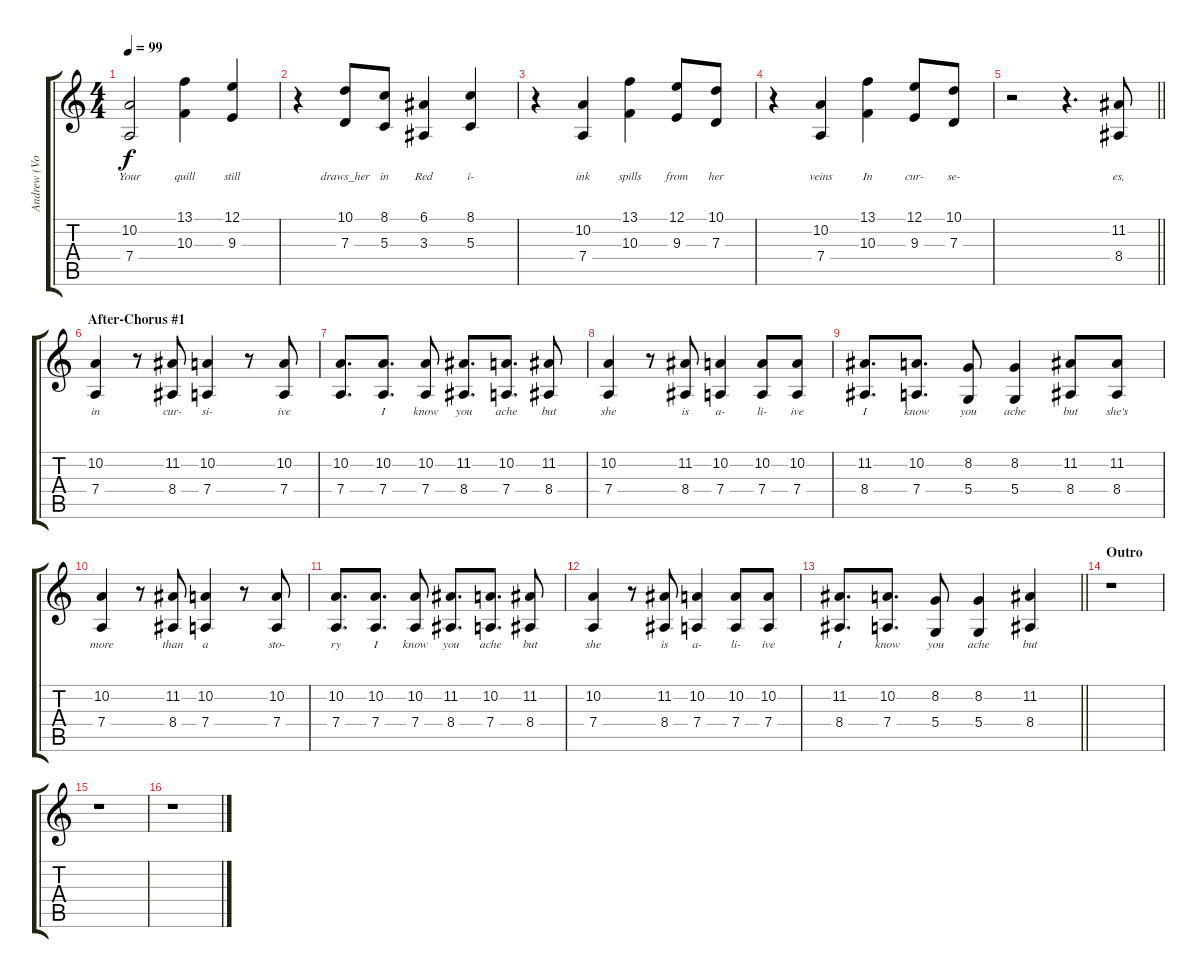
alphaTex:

\track ("Andrew (Vocals)" "Andrew (Vo") {instrument lead2sawtooth}
\staff {score tabs}
\tuning (E4 B3 G3 D3 A2 E2) {hide}
\ts (4 4)
\tempo 99
\clef g2
\ks c
(10.2 7.4).2{lyrics (0 "Your") lyrics (1 "") lyrics (2 "") lyrics (3 "") lyrics (4 "") dy f} (13.1 10.3).4{lyrics (0 "quill") lyrics (1 "") lyrics (2 "") lyrics (3 "") lyrics (4 "")} (12.1 9.3).4{lyrics (0 "still") lyrics (1 "") lyrics (2 "") lyrics (3 "") lyrics (4 "")} |
r.4 (10.1 7.3).8{lyrics (0 "draws_her") lyrics (1 "") lyrics (2 "") lyrics (3 "") lyrics (4 "")} (8.1 5.3).8{lyrics (0 "in") lyrics (1 "") lyrics (2 "") lyrics (3 "") lyrics (4 "")} (6.1 3.3).4{lyrics (0 "Red") lyrics (1 "") lyrics (2 "") lyrics (3 "") lyrics (4 "")} (8.1 5.3).4{lyrics (0 "i-") lyrics (1 "") lyrics (2 "") lyrics (3 "") lyrics (4 "")} |
r.4 (10.2 7.4).4{lyrics (0 "ink") lyrics (1 "") lyrics (2 "") lyrics (3 "") lyrics (4 "")} (13.1 10.3).4{lyrics (0 "spills") lyrics (1 "") lyrics (2 "") lyrics (3 "") lyrics (4 "")} (12.1 9.3).8{lyrics (0 "from") lyrics (1 "") lyrics (2 "") lyrics (3 "") lyrics (4 "")} (10.1 7.3).8{lyrics (0 "her") lyrics (1 "") lyrics (2 "") lyrics (3 "") lyrics (4 "")} |
r.4 (10.2 7.4).4{lyrics (0 "veins") lyrics (1 "") lyrics (2 "") lyrics (3 "") lyrics (4 "")} (13.1 10.3).4{lyrics (0 "In") lyrics (1 "") lyrics (2 "") lyrics (3 "") lyrics (4 "")} (12.1 9.3).8{lyrics (0 "cur-") lyrics (1 "") lyrics (2 "") lyrics (3 "") lyrics (4 "")} (10.1 7.3).8{lyrics (0 "se-") lyrics (1 "") lyrics (2 "") lyrics (3 "") lyrics (4 "")} |
\barLineRight lightlight
r.2 r.4{d} (11.2 8.4).8{lyrics (0 "es,") lyrics (1 "") lyrics (2 "") lyrics (3 "") lyrics (4 "")} |
\section ("" "After-Chorus #1")
(10.2 7.4).4{lyrics (0 "in") lyrics (1 "") lyrics (2 "") lyrics (3 "") lyrics (4 "")} r.8 (11.2 8.4).8{lyrics (0 "cur-") lyrics (1 "") lyrics (2 "") lyrics (3 "") lyrics (4 "")} (10.2 7.4).4{lyrics (0 "si-") lyrics (1 "") lyrics (2 "") lyrics (3 "") lyrics (4 "")} r.8 (10.2 7.4).8{lyrics (0 "ive") lyrics (1 "") lyrics (2 "") lyrics (3 "") lyrics (4 "")} |
(10.2 7.4).8{d lyrics (0 "") lyrics (1 "") lyrics (2 "") lyrics (3 "") lyrics (4 "")} (10.2 7.4).8{d lyrics (0 "I") lyrics (1 "") lyrics (2 "") lyrics (3 "") lyrics (4 "")} (10.2 7.4).8{lyrics (0 "know") lyrics (1 "") lyrics (2 "") lyrics (3 "") lyrics (4 "")} (11.2 8.4).8{d lyrics (0 "you") lyrics (1 "") lyrics (2 "") lyrics (3 "") lyrics (4 "")} (10.2 7.4).8{d lyrics (0 "ache") lyrics (1 "") lyrics (2 "") lyrics (3 "") lyrics (4 "")} (11.2 8.4).8{lyrics (0 "but") lyrics (1 "") lyrics (2 "") lyrics (3 "") lyrics (4 "")} |
(10.2 7.4).4{lyrics (0 "she") lyrics (1 "") lyrics (2 "") lyrics (3 "") lyrics (4 "")} r.8 (11.2 8.4).8{lyrics (0 "is") lyrics (1 "") lyrics (2 "") lyrics (3 "") lyrics (4 "")} (10.2 7.4).4{lyrics (0 "a-") lyrics (1 "") lyrics (2 "") lyrics (3 "") lyrics (4 "")} (10.2 7.4).8{lyrics (0 "li-") lyrics (1 "") lyrics (2 "") lyrics (3 "") lyrics (4 "")} (10.2 7.4).8{lyrics (0 "ive") lyrics (1 "") lyrics (2 "") lyrics (3 "") lyrics (4 "")} |
(11.2 8.4).8{d lyrics (0 "I") lyrics (1 "") lyrics (2 "") lyrics (3 "") lyrics (4 "")} (10.2 7.4).8{d lyrics (0 "know") lyrics (1 "") lyrics (2 "") lyrics (3 "") lyrics (4 "")} (8.2 5.4).8{lyrics (0 "you") lyrics (1 "") lyrics (2 "") lyrics (3 "") lyrics (4 "")} (8.2 5.4).4{lyrics (0 "ache") lyrics (1 "") lyrics (2 "") lyrics (3 "") lyrics (4 "")} (11.2 8.4).8{lyrics (0 "but") lyrics (1 "") lyrics (2 "") lyrics (3 "") lyrics (4 "")} (11.2 8.4).8{lyrics (0 "she's") lyrics (1 "") lyrics (2 "") lyrics (3 "") lyrics (4 "")} |
(10.2 7.4).4{lyrics (0 "more") lyrics (1 "") lyrics (2 "") lyrics (3 "") lyrics (4 "")} r.8 (11.2 8.4).8{lyrics (0 "than") lyrics (1 "") lyrics (2 "") lyrics (3 "") lyrics (4 "")} (10.2 7.4).4{lyrics (0 "a") lyrics (1 "") lyrics (2 "") lyrics (3 "") lyrics (4 "")} r.8 (10.2 7.4).8{lyrics (0 "sto-") lyrics (1 "") lyrics (2 "") lyrics (3 "") lyrics (4 "")} |
(10.2 7.4).8{d lyrics (0 "ry") lyrics (1 "") lyrics (2 "") lyrics (3 "") lyrics (4 "")} (10.2 7.4).8{d lyrics (0 "I") lyrics (1 "") lyrics (2 "") lyrics (3 "") lyrics (4 "")} (10.2 7.4).8{lyrics (0 "know") lyrics (1 "") lyrics (2 "") lyrics (3 "") lyrics (4 "")} (11.2 8.4).8{d lyrics (0 "you") lyrics (1 "") lyrics (2 "") lyrics (3 "") lyrics (4 "")} (10.2 7.4).8{d lyrics (0 "ache") lyrics (1 "") lyrics (2 "") lyrics (3 "") lyrics (4 "")} (11.2 8.4).8{lyrics (0 "but") lyrics (1 "") lyrics (2 "") lyrics (3 "") lyrics (4 "")} |
(10.2 7.4).4{lyrics (0 "she") lyrics (1 "") lyrics (2 "") lyrics (3 "") lyrics (4 "")} r.8 (11.2 8.4).8{lyrics (0 "is") lyrics (1 "") lyrics (2 "") lyrics (3 "") lyrics (4 "")} (10.2 7.4).4{lyrics (0 "a-") lyrics (1 "") lyrics (2 "") lyrics (3 "") lyrics (4 "")} (10.2 7.4).8{lyrics (0 "li-") lyrics (1 "") lyrics (2 "") lyrics (3 "") lyrics (4 "")} (10.2 7.4).8{lyrics (0 "ive") lyrics (1 "") lyrics (2 "") lyrics (3 "") lyrics (4 "")} |
\barLineRight lightlight
(11.2 8.4).8{d lyrics (0 "I") lyrics (1 "") lyrics (2 "") lyrics (3 "") lyrics (4 "")} (10.2 7.4).8{d lyrics (0 "know") lyrics (1 "") lyrics (2 "") lyrics (3 "") lyrics (4 "")} (8.2 5.4).8{lyrics (0 "you") lyrics (1 "") lyrics (2 "") lyrics (3 "") lyrics (4 "")} (8.2 5.4).4{lyrics (0 "ache") lyrics (1 "") lyrics (2 "") lyrics (3 "") lyrics (4 "")} (11.2 8.4).4{lyrics (0 "but") lyrics (1 "") lyrics (2 "") lyrics (3 "") lyrics (4 "")} |
\section ("" "Outro")
r.1 |
r.1 |
r.1
